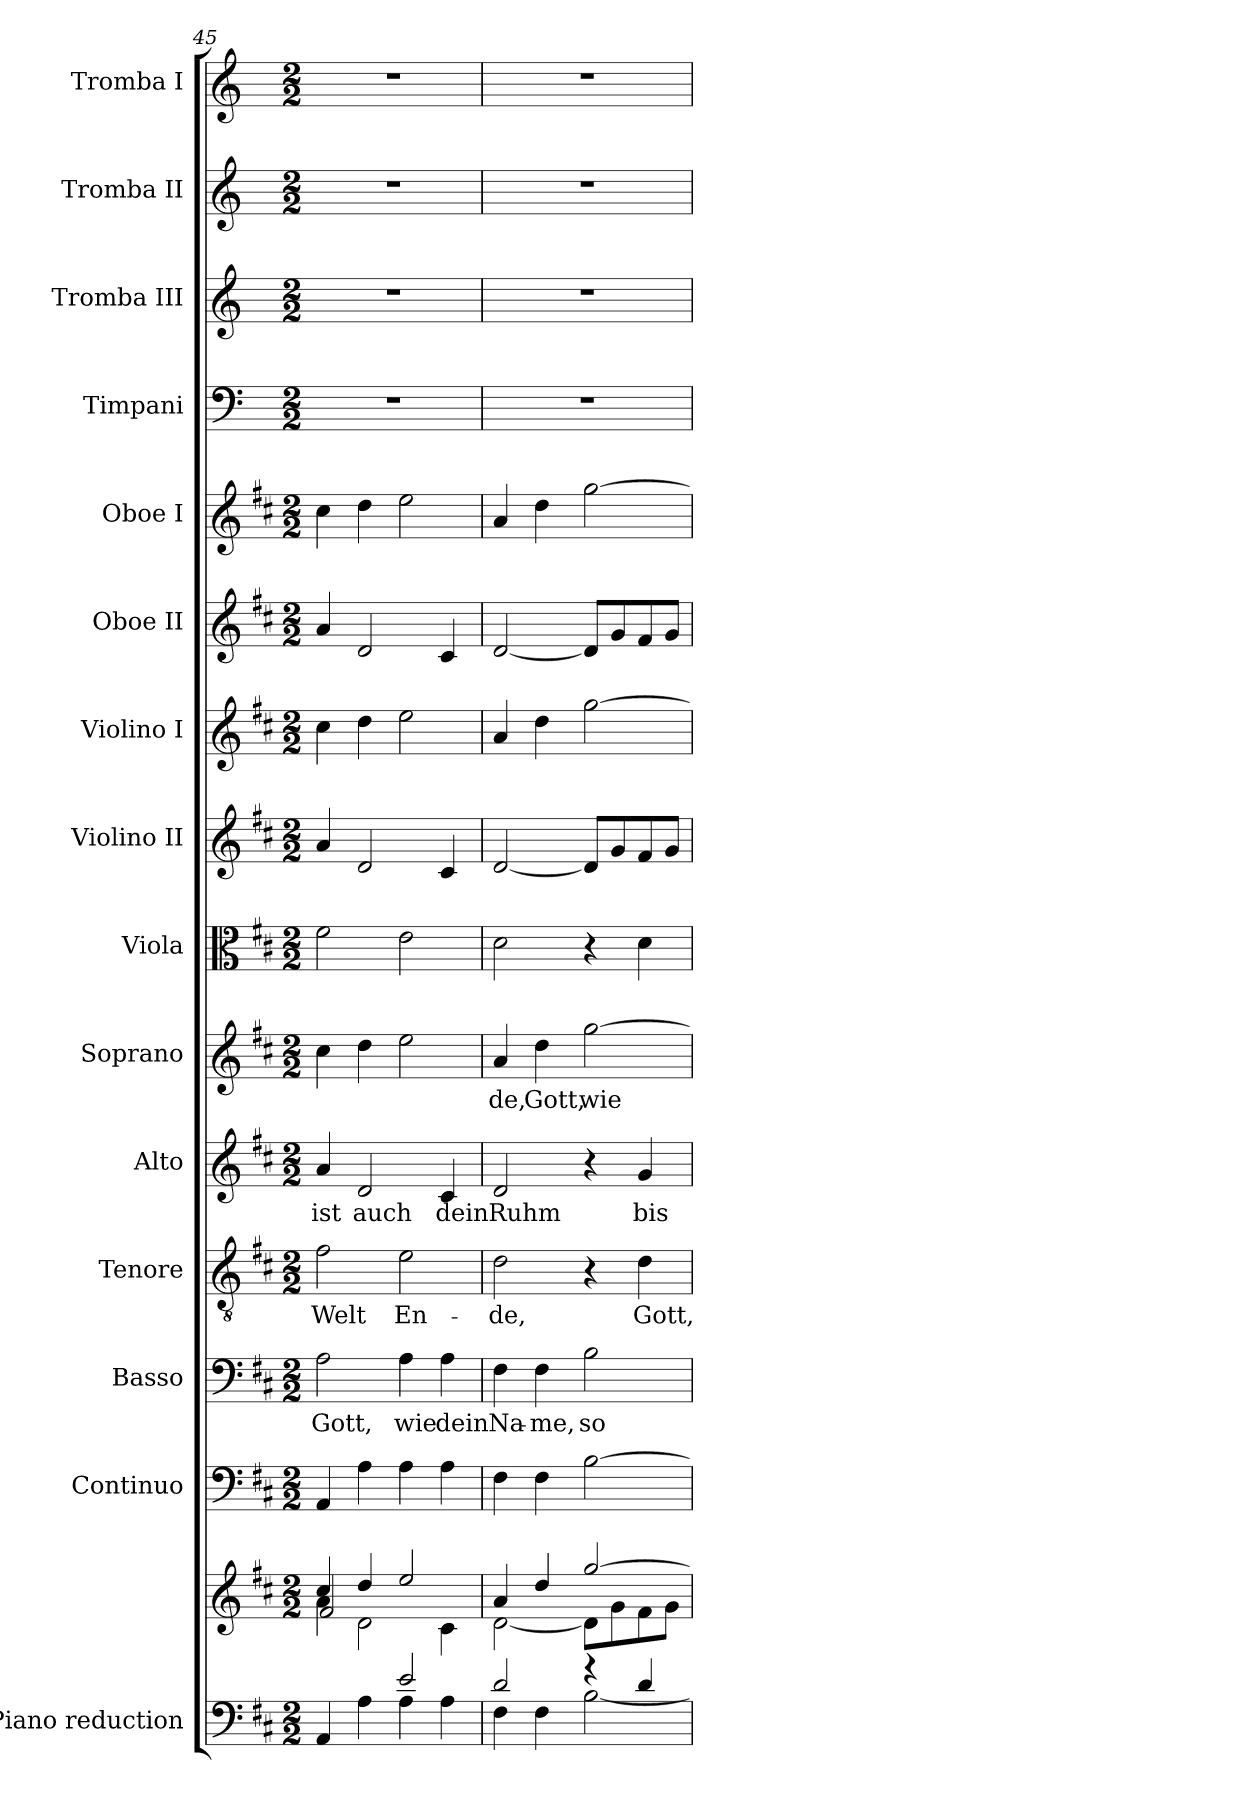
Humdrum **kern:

**kern	**kern	**kern	**kern	**text	**kern	**text	**kern	**text	**kern	**text	**kern	**kern	**kern	**kern	**kern	**kern	**kern	**kern	**kern
*part15	*part15	*part14	*part13	*part13	*part12	*part12	*part11	*part11	*part10	*part10	*part9	*part8	*part7	*part6	*part5	*part4	*part3	*part2	*part1
*staff16	*staff15	*staff14	*staff13	*staff13	*staff12	*staff12	*staff11	*staff11	*staff10	*staff10	*staff9	*staff8	*staff7	*staff6	*staff5	*staff4	*staff3	*staff2	*staff1
*I"Piano reduction	*	*I"Continuo	*I"Basso	*	*I"Tenore	*	*I"Alto	*	*I"Soprano	*	*I"Viola	*I"Violino II	*I"Violino I	*I"Oboe II	*I"Oboe I	*I"Timpani	*I"Tromba III	*I"Tromba II	*I"Tromba I
*I'Pno	*	*	*	*	*	*	*	*	*	*	*I'Vla	*I'Vln	*I'Vln	*I'Ob	*I'Ob	*I'Timp	*	*	*
*clefF4	*clefG2	*clefF4	*clefF4	*	*clefGv2	*	*clefG2	*	*clefG2	*	*clefC3	*clefG2	*clefG2	*clefG2	*clefG2	*clefF4	*clefG2	*clefG2	*clefG2
*	*	*	*	*	*	*	*	*	*	*	*	*	*	*	*	*	*ITrd-1c-2	*ITrd-1c-2	*ITrd-1c-2
*k[f#c#]	*k[f#c#]	*k[f#c#]	*k[f#c#]	*	*k[f#c#]	*	*k[f#c#]	*	*k[f#c#]	*	*k[f#c#]	*k[f#c#]	*k[f#c#]	*k[f#c#]	*k[f#c#]	*k[]	*k[f#c#]	*k[f#c#]	*k[f#c#]
*M2/2	*M2/2	*M2/2	*M2/2	*	*M2/2	*	*M2/2	*	*M2/2	*	*M2/2	*M2/2	*M2/2	*M2/2	*M2/2	*M2/2	*M2/2	*M2/2	*M2/2
=45	=45	=45	=45	=45	=45	=45	=45	=45	=45	=45	=45	=45	=45	=45	=45	=45	=45	=45	=45
*^	*^	*	*	*	*	*	*	*	*	*	*	*	*	*	*	*	*	*	*
*	*	*	*^	*	*	*	*	*	*	*	*	*	*	*	*	*	*	*	*	*	*
!	!	!	!	!	!	!	!LO:LY:b	!	!LO:LY:b	!	!LO:LY:b	!	!	!	!	!	!	!	!	!	!	!
2ryy	4AA/	4cc#/	4a\	2f#/	4AA/	2A\	Gott,	2f#\	Welt	4a/	ist	4cc#\	.	2f#\	4a/	4cc#\	4a/	4cc#\	1r	1r	1r	1r
!	!	!	!	!	!	!	!	!	!	!	!LO:LY:b	!	!	!	!	!	!	!	!	!	!	!
.	4A\	4dd/	2d\	.	4A\	.	.	.	.	2d/	auch	4dd\	.	.	2d/	4dd\	2d/	4dd\	.	.	.	.
!	!	!	!	!	!	!	!LO:LY:b	!	!LO:LY:b	!	!	!	!	!	!	!	!	!	!	!	!	!
2e/	4A\	2ee/	.	2ryy	4A\	4A\	wie	2e\	En-	.	.	2ee\	.	2e\	.	2ee\	.	2ee\	.	.	.	.
!	!	!	!	!	!	!	!LO:LY:b	!	!	!	!LO:LY:b	!	!	!	!	!	!	!	!	!	!	!
.	4A\	.	4c#\	.	4A\	4A\	dein	.	.	4c#/	dein	.	.	.	4c#/	.	4c#/	.	.	.	.	.
*	*	*	*v	*v	*	*	*	*	*	*	*	*	*	*	*	*	*	*	*	*	*	*
=46	=46	=46	=46	=46	=46	=46	=46	=46	=46	=46	=46	=46	=46	=46	=46	=46	=46	=46	=46	=46	=46
!	!	!	!	!	!	!LO:LY:b	!	!LO:LY:b	!	!LO:LY:b	!	!LO:LY:b	!	!	!	!	!	!	!	!	!
2d/	4F#\	4a/	[2d\	4F#\	4F#\	Na-	2d\	-de,	2d/	Ruhm	4a/	-de,	2d\	[2d/	4a/	[2d/	4a/	1r	1r	1r	1r
!	!	!	!	!	!	!LO:LY:b	!	!	!	!	!	!LO:LY:b	!	!	!	!	!	!	!	!	!
.	4F#\	4dd/	.	4F#\	4F#\	-me,	.	.	.	.	4dd\	Gott,	.	.	4dd\	.	4dd\	.	.	.	.
!	!	!	!	!	!	!LO:LY:b	!	!	!	!	!	!LO:LY:b	!	!	!	!	!	!	!	!	!
4r	[2B\	[2gg/	8d\L]	[2B\	2B\	so	4r	.	4r	.	[2gg\	wie	4r	8d/L]	[2gg\	8d/L]	[2gg\	.	.	.	.
.	.	.	8g\	.	.	.	.	.	.	.	.	.	.	8g/	.	8g/	.	.	.	.	.
!	!	!	!	!	!	!	!	!LO:LY:b	!	!LO:LY:b	!	!	!	!	!	!	!	!	!	!	!
4d/	.	.	8f#\	.	.	.	4d\	Gott,	4g/	bis	.	.	4d\	8f#/	.	8f#/	.	.	.	.	.
.	.	.	8g\J	.	.	.	.	.	.	.	.	.	.	8g/J	.	8g/J	.	.	.	.	.
*v	*v	*	*	*	*	*	*	*	*	*	*	*	*	*	*	*	*	*	*	*	*
*	*v	*v	*	*	*	*	*	*	*	*	*	*	*	*	*	*	*	*	*	*
=	=	=	=	=	=	=	=	=	=	=	=	=	=	=	=	=	=	=	=
*-	*-	*-	*-	*-	*-	*-	*-	*-	*-	*-	*-	*-	*-	*-	*-	*-	*-	*-	*-
